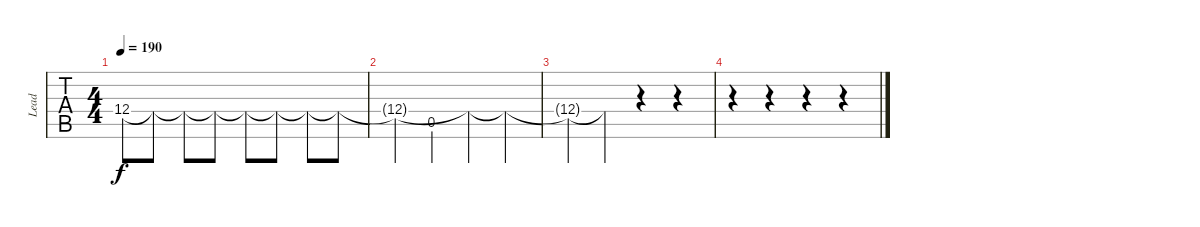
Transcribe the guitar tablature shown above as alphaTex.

\track ("Lead" "Lead") {instrument accordion}
\staff {tabs}
\tuning (E4 B3 G3 D3 A2 E2) {hide}
\ts (4 4)
\tempo 190
\clef g2
\ks c
12.4{t}.8{dy f} 12.4{t}.8 12.4{t}.8{volume 11} 12.4{t}.8 12.4{t}.8{volume 10} 12.4{t}.8 12.4{t}.8{volume 8} 12.4{t}.8 |
12.4{t}.4{volume 6} 0.5.4 12.4{t}.4{volume 6} 12.4{t}.4{volume 4} |
12.4{t}.4 12.4{t}.4{volume 2} r.4 r.4 |
r.4 r.4 r.4 r.4
